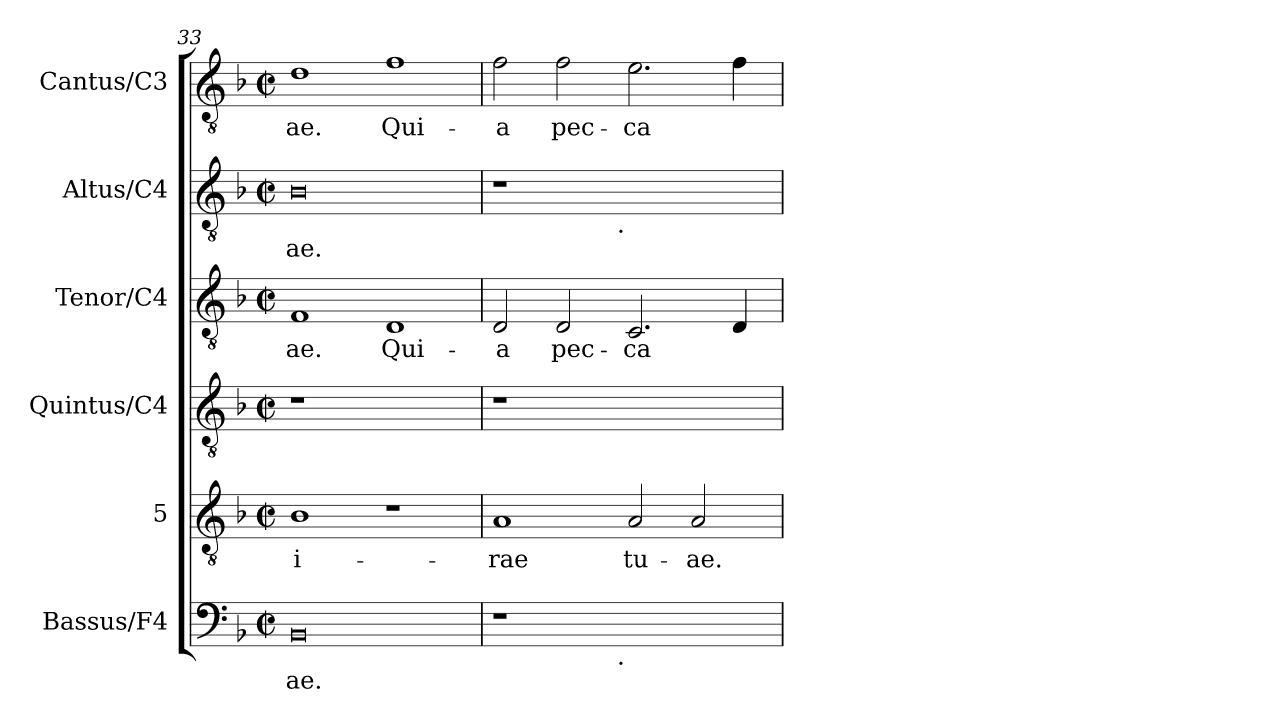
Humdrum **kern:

**kern	**text	**kern	**text	**kern	**kern	**text	**kern	**text	**kern	**text
*part6	*part6	*part5	*part5	*part4	*part3	*part3	*part2	*part2	*part1	*part1
*staff6	*staff6	*staff5	*staff5	*staff4	*staff3	*staff3	*staff2	*staff2	*staff1	*staff1
*I"Bassus/F4	*	*I"5	*	*I"Quintus/C4	*I"Tenor/C4	*	*I"Altus/C4	*	*I"Cantus/C3	*
*I'B	*	*	*	*	*I'T	*	*I'A	*	*I'C	*
*clefF4	*	*clefGv2	*	*clefGv2	*clefGv2	*	*clefGv2	*	*clefGv2	*
*k[b-]	*	*k[b-]	*	*k[b-]	*k[b-]	*	*k[b-]	*	*k[b-]	*
*F:	*	*F:	*	*F:	*F:	*	*F:	*	*F:	*
*M2/2	*	*M2/2	*	*M2/2	*M2/2	*	*M2/2	*	*M2/2	*
*met(c|)	*	*met(c|)	*	*met(c|)	*met(c|)	*	*met(c|)	*	*met(c|)	*
=33	=33	=33	=33	=33	=33	=33	=33	=33	=33	=33
!	!LO:LY:b:cj	!	!LO:LY:b:cj	!	!	!LO:LY:b:cj	!	!LO:LY:b:cj	!	!LO:LY:b:cj
0BB-	-ae.	1B-	i-	1r	1F	-ae.	0B-	-ae.	1d	-ae.
!	!	!	!	!	!	!LO:LY:b:cj	!	!	!	!LO:LY:b:cj
.	.	1r	.	1ryy	1D	Qui-	.	.	1f	Qui-
=34	=34	=34	=34	=34	=34	=34	=34	=34	=34	=34
!	!	!	!LO:LY:b:cj	!	!	!LO:LY:b:cj	!	!	!	!LO:LY:b:cj
*^	*	*	*	*	*	*	*^	*	*	*
1r	2ryy	.	1A	-rae	1r	2D/	-a	1r	2ryy	.	2f\	-a
!	!	!	!	!	!	!	!LO:LY:b:cj	!	!	!	!	!LO:LY:b:cj
.	4...ryy	.	.	.	.	2D/	pec-	.	4...ryy	.	2f\	pec-
!	!	!	!	!	!	!	!	!	!LO:TX:b:t=.	!	!	!
!	!LO:TX:b:t=.	!	!	!	!	!	!	!	!	!	!	!
.	1ryy	.	.	.	.	.	.	.	1ryy	.	.	.
!	!	!	!	!LO:LY:b:cj	!	!	!LO:LY:b:cj	!	!	!	!	!LO:LY:b:cj
1ryy	.	.	2A/	tu-	1ryy	2.C/	-ca-	1ryy	.	.	2.e\	-ca-
!	!	!	!	!LO:LY:b:cj	!	!	!	!	!	!	!	!
.	.	.	2A/	-ae.	.	.	.	.	.	.	.	.
!	!	!	!	!	!	!	!LO:LY:b:cj	!	!	!	!	!LO:LY:b:cj
.	.	.	.	.	.	4D/	--	.	.	.	4f\	--
.	32ryy	.	.	.	.	.	.	.	32ryy	.	.	.
*v	*v	*	*	*	*	*	*	*v	*v	*	*	*
=	=	=	=	=	=	=	=	=	=	=
*-	*-	*-	*-	*-	*-	*-	*-	*-	*-	*-
